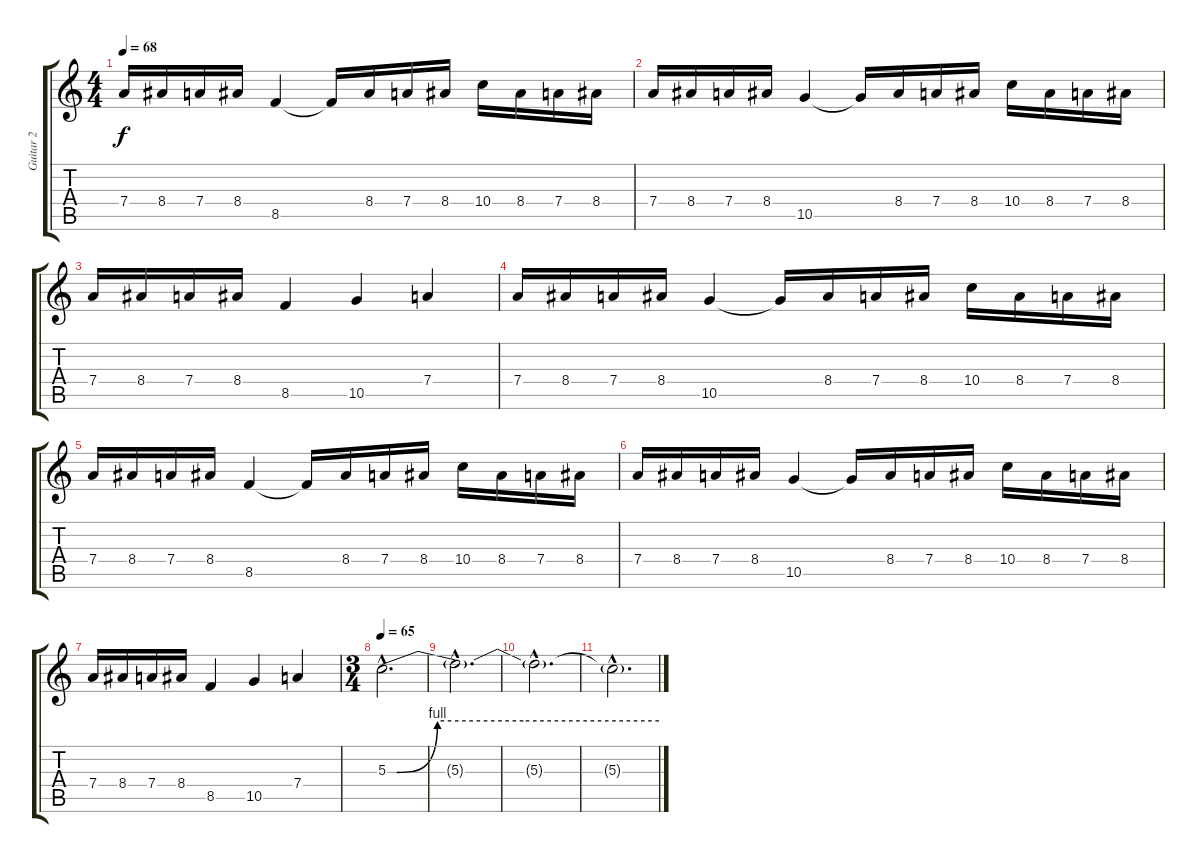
\track ("Guitar 2" "Guitar 2") {instrument distortionguitar}
\staff {score tabs}
\tuning (E4 B3 G3 D3 A2 D2) {hide}
\ts (4 4)
\tempo 68
\clef g2
\ks c
7.4.16{dy f} 8.4.16 7.4.16 8.4.16 8.5.4 8.5{t}.16 8.4.16 7.4.16 8.4.16 10.4.16 8.4.16 7.4.16 8.4.16 |
7.4.16 8.4.16 7.4.16 8.4.16 10.5.4 10.5{t}.16 8.4.16 7.4.16 8.4.16 10.4.16 8.4.16 7.4.16 8.4.16 |
7.4.16 8.4.16 7.4.16 8.4.16 8.5.4 10.5.4 7.4.4 |
7.4.16 8.4.16 7.4.16 8.4.16 10.5.4 10.5{t}.16 8.4.16 7.4.16 8.4.16 10.4.16 8.4.16 7.4.16 8.4.16 |
7.4.16 8.4.16 7.4.16 8.4.16 8.5.4 8.5{t}.16 8.4.16 7.4.16 8.4.16 10.4.16 8.4.16 7.4.16 8.4.16 |
7.4.16 8.4.16 7.4.16 8.4.16 10.5.4 10.5{t}.16 8.4.16 7.4.16 8.4.16 10.4.16 8.4.16 7.4.16 8.4.16 |
7.4.16 8.4.16 7.4.16 8.4.16 8.5.4 10.5.4 7.4.4 |
\ts (3 4)
\tempo 65
5.3{be (custom 0 0 2 0 11 4 30 4 60 4) hac}.2{d} |
5.3{hac t}.2{d volume 6} |
5.3{hac t}.2{d} |
5.3{hac t}.2{d}
